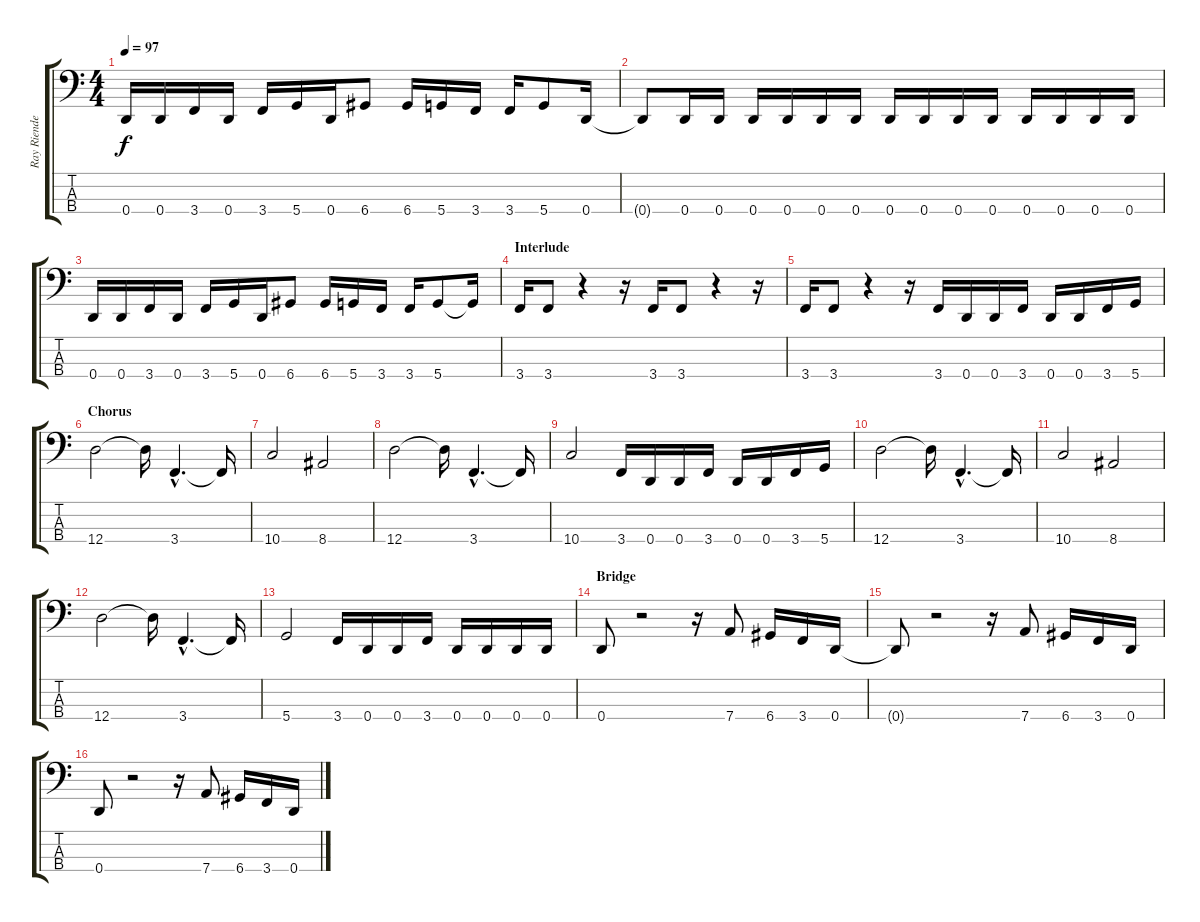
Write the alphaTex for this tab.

\track ("Ray Riendeau" "Ray Riende") {instrument electricbassfinger}
\staff {score tabs}
\tuning (G2 D2 A1 D1) {hide}
\ts (4 4)
\tempo 97
\clef f4
\ks c
0.4.16{dy f} 0.4.16 3.4.16 0.4.16 3.4.16 5.4.16 0.4.16 6.4.8 6.4.16 5.4.16 3.4.16 3.4.16 5.4.8 0.4.16 |
0.4{t}.8 0.4.16 0.4.16 0.4.16 0.4.16 0.4.16 0.4.16 0.4.16 0.4.16 0.4.16 0.4.16 0.4.16 0.4.16 0.4.16 0.4.16 |
0.4.16 0.4.16 3.4.16 0.4.16 3.4.16 5.4.16 0.4.16 6.4.8 6.4.16 5.4.16 3.4.16 3.4.16 5.4.8 5.4{t}.16 |
\section ("" "Interlude")
3.4.16 3.4.8 r.4 r.16 3.4.16 3.4.8 r.4 r.16 |
3.4.16 3.4.8 r.4 r.16 3.4.16 0.4.16 0.4.16 3.4.16 0.4.16 0.4.16 3.4.16 5.4.16 |
\section ("" "Chorus")
12.4.2 12.4{t}.16 3.4{hac}.4{d} 3.4{t}.16 |
10.4.2 8.4.2 |
12.4.2 12.4{t}.16 3.4{hac}.4{d} 3.4{t}.16 |
10.4.2 3.4.16 0.4.16 0.4.16 3.4.16 0.4.16 0.4.16 3.4.16 5.4.16 |
12.4.2 12.4{t}.16 3.4{hac}.4{d} 3.4{t}.16 |
10.4.2 8.4.2 |
12.4.2 12.4{t}.16 3.4{hac}.4{d} 3.4{t}.16 |
5.4.2 3.4.16 0.4.16 0.4.16 3.4.16 0.4.16 0.4.16 0.4.16 0.4.16 |
\section ("" "Bridge")
0.4.8 r.2 r.16 7.4.8 6.4.16 3.4.16 0.4.16 |
0.4{t}.8 r.2 r.16 7.4.8 6.4.16 3.4.16 0.4.16 |
0.4.8 r.2 r.16 7.4.8 6.4.16 3.4.16 0.4.16
